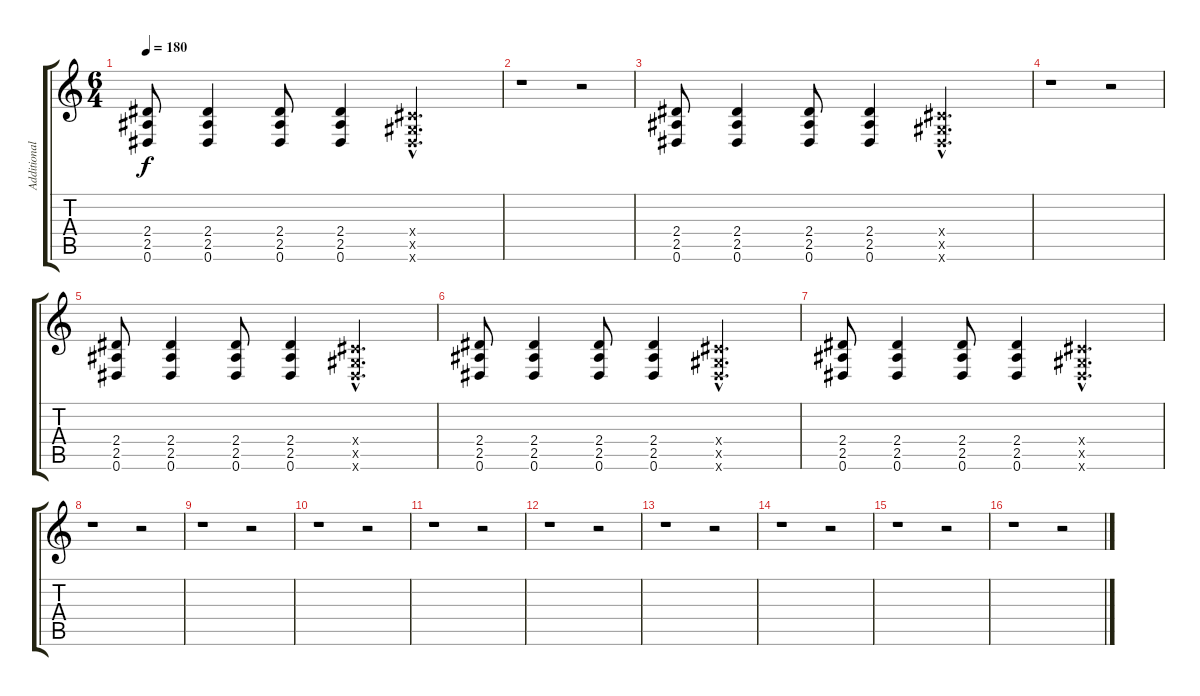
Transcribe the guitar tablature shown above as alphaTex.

\track ("Additional Guitars" "Additional") {instrument distortionguitar}
\staff {score tabs}
\tuning (Eb4 Bb3 Gb3 Db3 Ab2 Eb2) {hide}
\ts (6 4)
\tempo 180
\clef g2
\ks c
(2.4 2.5 0.6).8{dy f instrument distortionguitar} (2.4 2.5 0.6).4 (2.4 2.5 0.6).8 (2.4 2.5 0.6).4 (0.4{hac x} 0.5{hac x} 0.6{hac x}).2{d} |
r.1 r.2 |
(2.4 2.5 0.6).8 (2.4 2.5 0.6).4 (2.4 2.5 0.6).8 (2.4 2.5 0.6).4 (0.4{hac x} 0.5{hac x} 0.6{hac x}).2{d} |
r.1 r.2 |
(2.4 2.5 0.6).8 (2.4 2.5 0.6).4 (2.4 2.5 0.6).8 (2.4 2.5 0.6).4 (0.4{hac x} 0.5{hac x} 0.6{hac x}).2{d} |
(2.4 2.5 0.6).8 (2.4 2.5 0.6).4 (2.4 2.5 0.6).8 (2.4 2.5 0.6).4 (0.4{hac x} 0.5{hac x} 0.6{hac x}).2{d} |
(2.4 2.5 0.6).8 (2.4 2.5 0.6).4 (2.4 2.5 0.6).8 (2.4 2.5 0.6).4 (0.4{hac x} 0.5{hac x} 0.6{hac x}).2{d} |
r.1 r.2 |
r.1 r.2 |
r.1 r.2 |
r.1 r.2 |
r.1 r.2 |
r.1 r.2 |
r.1 r.2 |
r.1 r.2 |
r.1 r.2
